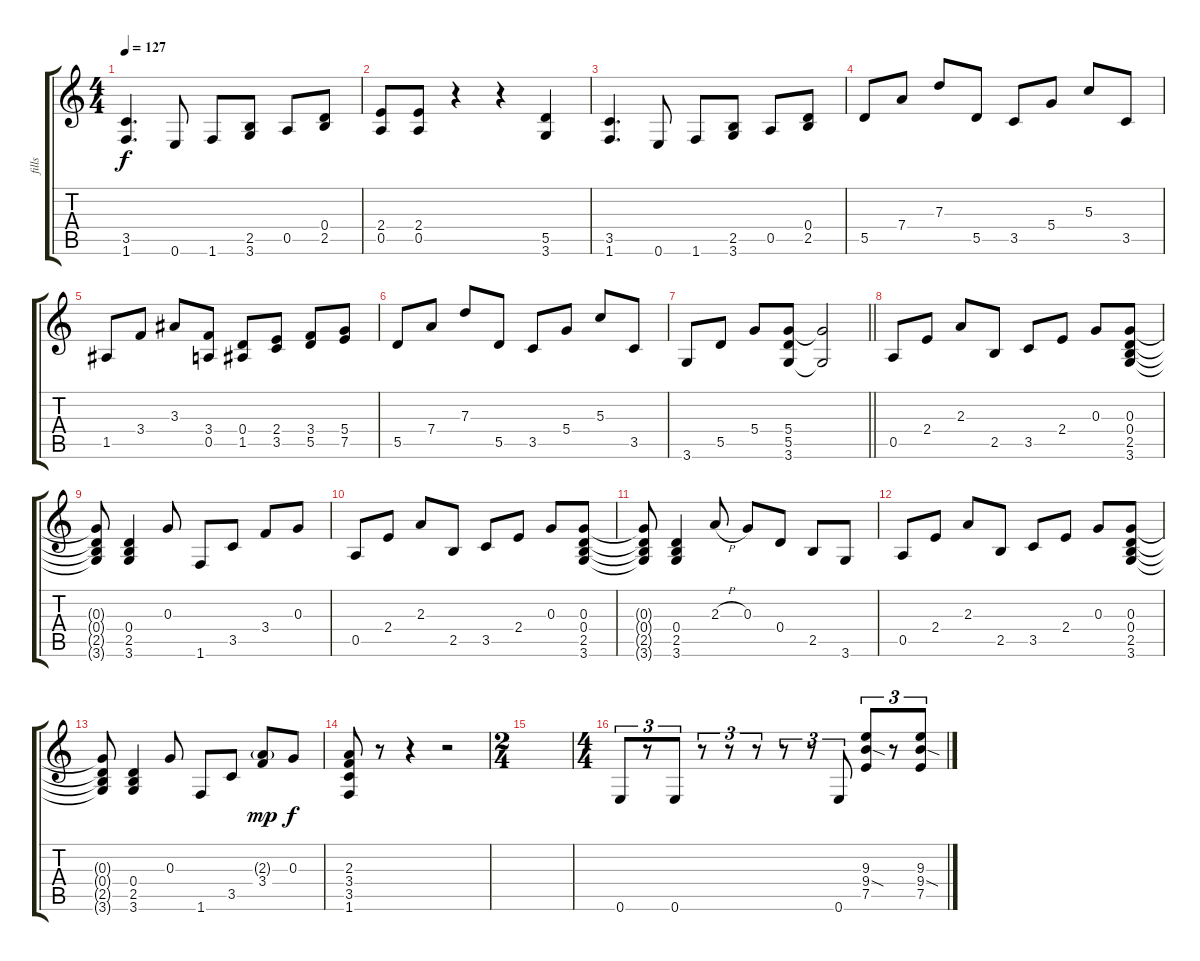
\track ("fills" "fills") {instrument overdrivenguitar}
\staff {score tabs}
\tuning (E4 B3 G3 D3 A2 E2) {hide}
\ts (4 4)
\tempo 127
\clef g2
\ks c
(3.5 1.6).4{d dy f} 0.6.8 1.6.8 (2.5 3.6).8 0.5.8 (0.4 2.5).8 |
(2.4 0.5).8 (2.4 0.5).8 r.4 r.4 (5.5 3.6).4 |
(3.5 1.6).4{d} 0.6.8 1.6.8 (2.5 3.6).8 0.5.8 (0.4 2.5).8 |
5.5.8 7.4.8 7.3.8 5.5.8 3.5.8 5.4.8 5.3.8 3.5.8 |
1.5.8 3.4.8 3.3.8 (3.4 0.5).8 (0.4 1.5).8 (2.4 3.5).8 (3.4 5.5).8 (5.4 7.5).8 |
5.5.8 7.4.8 7.3.8 5.5.8 3.5.8 5.4.8 5.3.8 3.5.8 |
\barLineRight lightlight
3.6.8 5.5.8 5.4.8 (5.4 5.5 3.6).8 (5.4{t} 3.6{t}).2 |
0.5.8 2.4.8 2.3.8 2.5.8 3.5.8 2.4.8 0.3.8 (0.3 0.4 2.5 3.6).8 |
(0.3{t} 0.4{t} 2.5{t} 3.6{t}).8 (0.4 2.5 3.6).4 0.3.8 1.6.8 3.5.8 3.4.8 0.3.8 |
0.5.8 2.4.8 2.3.8 2.5.8 3.5.8 2.4.8 0.3.8 (0.3 0.4 2.5 3.6).8 |
(0.3{t} 0.4{t} 2.5{t} 3.6{t}).8 (0.4 2.5 3.6).4 2.3{h}.8 0.3.8 0.4.8 2.5.8 3.6.8 |
0.5.8 2.4.8 2.3.8 2.5.8 3.5.8 2.4.8 0.3.8 (0.3 0.4 2.5 3.6).8 |
(0.3{t} 0.4{t} 2.5{t} 3.6{t}).8 (0.4 2.5 3.6).4 0.3.8 1.6.8 3.5.8 (2.3{g} 3.4).8{dy mp} 0.3.8{dy f} |
(2.3 3.4 3.5 1.6).8 r.8 r.4 r.2 |
\ts (2 4)
|
\ts (4 4)
0.6.8{tu (3 2) txt " "} r.8{tu (3 2)} 0.6.8{tu (3 2)} r.8{tu (3 2)} r.8{tu (3 2)} r.8{tu (3 2)} r.8{tu (3 2)} r.8{tu (3 2)} 0.6.8{tu (3 2)} (9.3 9.4{sod} 7.5).8{tu (3 2)} r.8{tu (3 2)} (9.3 9.4{sod} 7.5).8{tu (3 2)}
